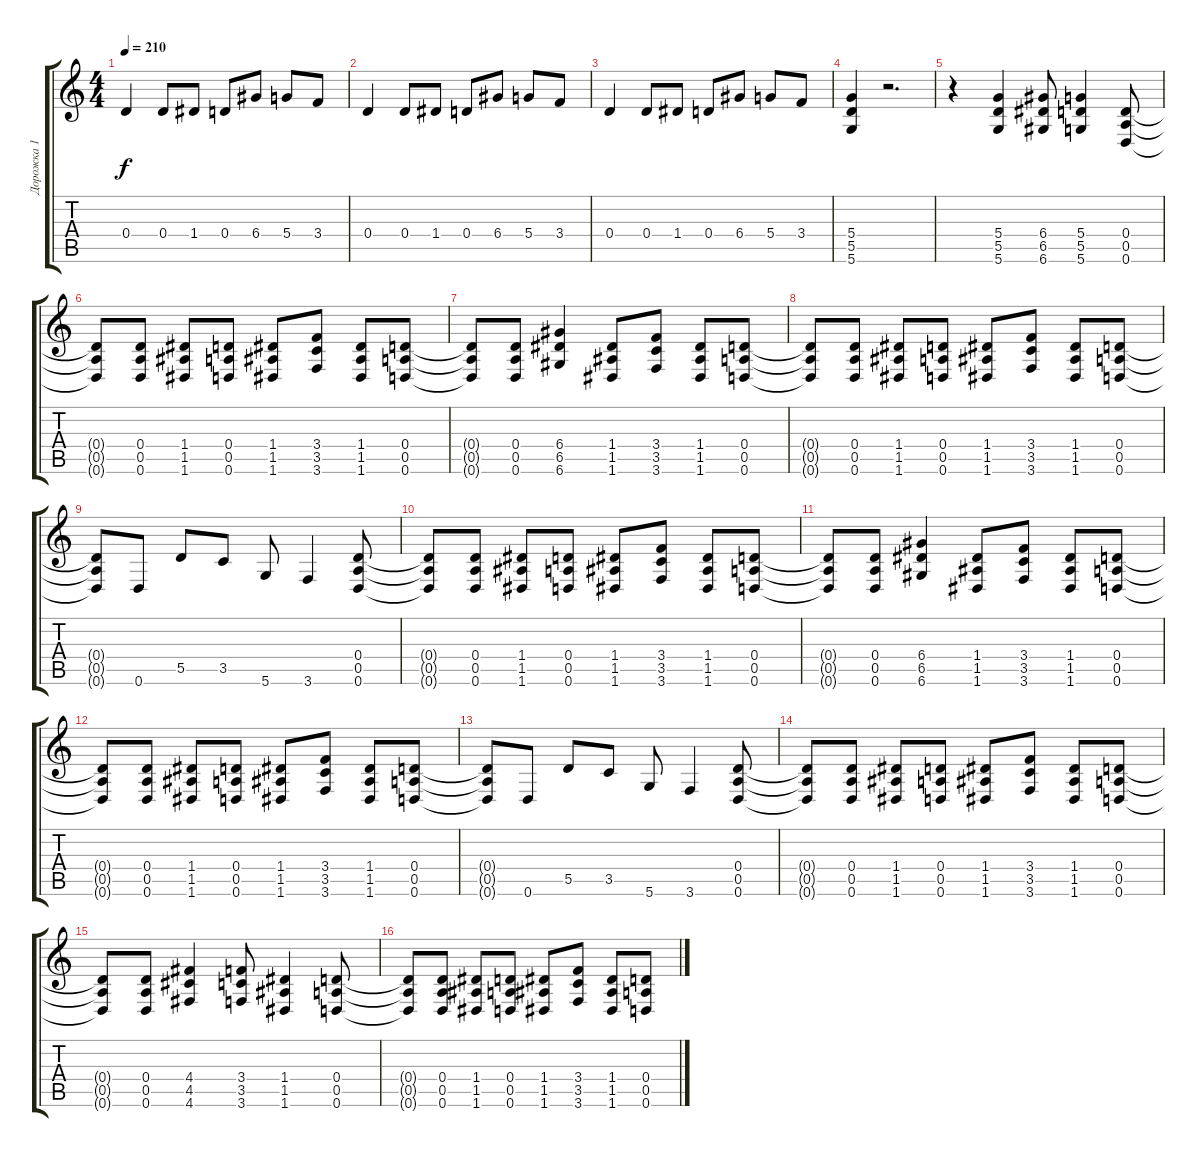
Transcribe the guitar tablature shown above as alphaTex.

\track ("Дорожка 1" "Дорожка 1") {instrument distortionguitar}
\staff {score tabs}
\tuning (E4 B3 G3 D3 A2 D2) {hide}
\ts (4 4)
\tempo 210
\clef g2
\ks c
0.4.4{dy f} 0.4.8 1.4.8 0.4.8 6.4.8 5.4.8 3.4.8 |
0.4.4 0.4.8 1.4.8 0.4.8 6.4.8 5.4.8 3.4.8 |
0.4.4 0.4.8 1.4.8 0.4.8 6.4.8 5.4.8 3.4.8 |
(5.4 5.5 5.6).4 r.2{d} |
r.4 (5.4 5.5 5.6).4 (6.4 6.5 6.6).8 (5.4 5.5 5.6).4 (0.4 0.5 0.6).8 |
(0.4{t} 0.5{t} 0.6{t}).8 (0.4 0.5 0.6).8 (1.4 1.5 1.6).8 (0.4 0.5 0.6).8 (1.4 1.5 1.6).8 (3.4 3.5 3.6).8 (1.4 1.5 1.6).8 (0.4 0.5 0.6).8 |
(0.4{t} 0.5{t} 0.6{t}).8 (0.4 0.5 0.6).8 (6.4 6.5 6.6).4 (1.4 1.5 1.6).8 (3.4 3.5 3.6).8 (1.4 1.5 1.6).8 (0.4 0.5 0.6).8 |
(0.4{t} 0.5{t} 0.6{t}).8 (0.4 0.5 0.6).8 (1.4 1.5 1.6).8 (0.4 0.5 0.6).8 (1.4 1.5 1.6).8 (3.4 3.5 3.6).8 (1.4 1.5 1.6).8 (0.4 0.5 0.6).8 |
(0.4{t} 0.5{t} 0.6{t}).8 0.6.8 5.5.8 3.5.8 5.6.8 3.6.4 (0.4 0.5 0.6).8 |
(0.4{t} 0.5{t} 0.6{t}).8 (0.4 0.5 0.6).8 (1.4 1.5 1.6).8 (0.4 0.5 0.6).8 (1.4 1.5 1.6).8 (3.4 3.5 3.6).8 (1.4 1.5 1.6).8 (0.4 0.5 0.6).8 |
(0.4{t} 0.5{t} 0.6{t}).8 (0.4 0.5 0.6).8 (6.4 6.5 6.6).4 (1.4 1.5 1.6).8 (3.4 3.5 3.6).8 (1.4 1.5 1.6).8 (0.4 0.5 0.6).8 |
(0.4{t} 0.5{t} 0.6{t}).8 (0.4 0.5 0.6).8 (1.4 1.5 1.6).8 (0.4 0.5 0.6).8 (1.4 1.5 1.6).8 (3.4 3.5 3.6).8 (1.4 1.5 1.6).8 (0.4 0.5 0.6).8 |
(0.4{t} 0.5{t} 0.6{t}).8 0.6.8 5.5.8 3.5.8 5.6.8 3.6.4 (0.4 0.5 0.6).8 |
(0.4{t} 0.5{t} 0.6{t}).8 (0.4 0.5 0.6).8 (1.4 1.5 1.6).8 (0.4 0.5 0.6).8 (1.4 1.5 1.6).8 (3.4 3.5 3.6).8 (1.4 1.5 1.6).8 (0.4 0.5 0.6).8 |
(0.4{t} 0.5{t} 0.6{t}).8 (0.4 0.5 0.6).8 (4.4 4.5 4.6).4 (3.4 3.5 3.6).8 (1.4 1.5 1.6).4 (0.4 0.5 0.6).8 |
(0.4{t} 0.5{t} 0.6{t}).8 (0.4 0.5 0.6).8 (1.4 1.5 1.6).8 (0.4 0.5 0.6).8 (1.4 1.5 1.6).8 (3.4 3.5 3.6).8 (1.4 1.5 1.6).8 (0.4 0.5 0.6).8
